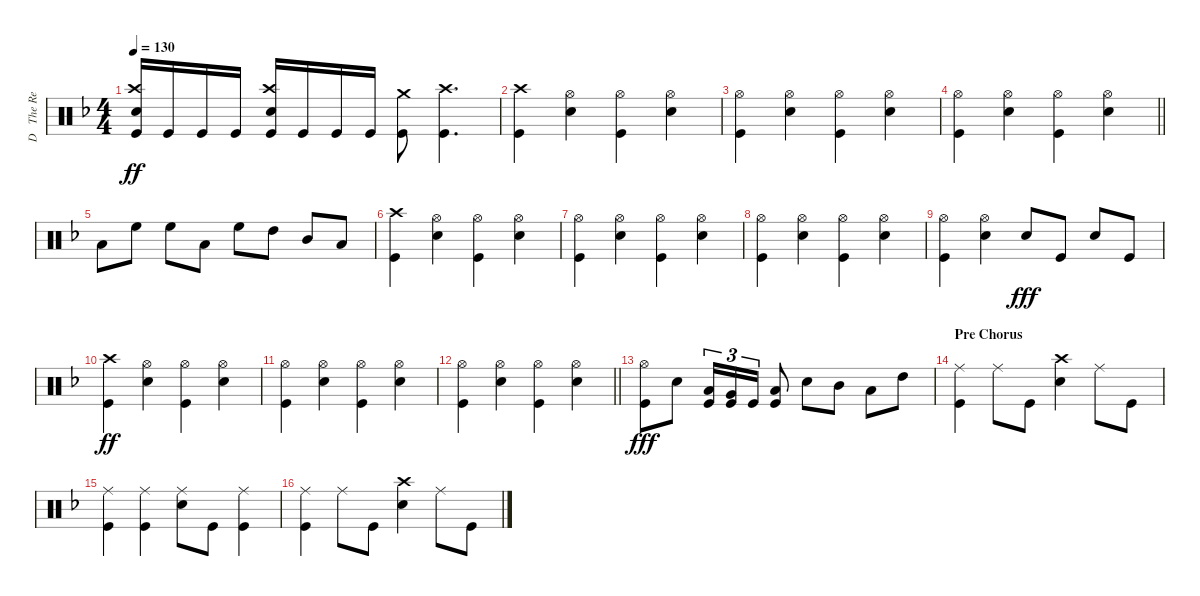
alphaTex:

\track ("D   The Rev" "D   The Re") {instrument percussion}
\staff {score}
\articulation defaults
\ts (4 4)
\tempo 130
\clef neutral
\ks dminor
("Snare (hit) 2" "Crash high (hit)" "Kick (hit)").16{dy ff} "Kick (hit)".16 "Kick (hit)".16 "Kick (hit)".16 ("Crash high (hit)" "Snare (hit) 2" "Kick (hit)").16 "Kick (hit)".16 "Kick (hit)".16 "Kick (hit)".16 ("Crash medium (hit)" "Kick (hit)").8 ("Crash high (hit)" "Kick (hit)").4{d} |
("Crash high (hit)" "Kick (hit)").4 ("Snare (hit) 2" "Hi-Hat (open)").4 ("Hi-Hat (open)" "Kick (hit)").4 ("Snare (hit) 2" "Hi-Hat (open)").4 |
("Hi-Hat (open)" "Kick (hit)").4 ("Snare (hit) 2" "Hi-Hat (open)").4 ("Kick (hit)" "Hi-Hat (open)").4 ("Hi-Hat (open)" "Snare (hit) 2").4 |
\barLineRight lightlight
("Kick (hit)" "Hi-Hat (open)").4 ("Hi-Hat (open)" "Snare (hit) 2").4 ("Kick (hit)" "Hi-Hat (open)").4 ("Hi-Hat (open)" "Snare (hit) 2").4 |
"Low Tom (hit)".8 "High Floor Tom (hit)".8 "High Floor Tom (hit)".8 "Low Tom (hit)".8 "High Floor Tom (hit)".8 "High Tom (hit)".8 "Mid Tom (hit)".8 "Low Tom (hit)".8 |
("Crash high (hit)" "Kick (hit)").4 ("Snare (hit) 2" "Hi-Hat (open)").4 ("Hi-Hat (open)" "Kick (hit)").4 ("Snare (hit) 2" "Hi-Hat (open)").4 |
("Hi-Hat (open)" "Kick (hit)").4 ("Snare (hit) 2" "Hi-Hat (open)").4 ("Kick (hit)" "Hi-Hat (open)").4 ("Hi-Hat (open)" "Snare (hit) 2").4 |
("Kick (hit)" "Hi-Hat (open)").4 ("Hi-Hat (open)" "Snare (hit) 2").4 ("Kick (hit)" "Hi-Hat (open)").4 ("Hi-Hat (open)" "Snare (hit) 2").4 |
("Kick (hit)" "Hi-Hat (open)").4 ("Hi-Hat (open)" "Snare (hit) 2").4 "Snare (hit) 2".8{dy fff} "Kick (hit)".8 "Snare (hit) 2".8 "Kick (hit)".8 |
("Crash high (hit)" "Kick (hit)").4{dy ff} ("Snare (hit) 2" "Hi-Hat (open)").4 ("Hi-Hat (open)" "Kick (hit)").4 ("Snare (hit) 2" "Hi-Hat (open)").4 |
("Hi-Hat (open)" "Kick (hit)").4 ("Snare (hit) 2" "Hi-Hat (open)").4 ("Kick (hit)" "Hi-Hat (open)").4 ("Hi-Hat (open)" "Snare (hit) 2").4 |
\barLineRight lightlight
("Kick (hit)" "Hi-Hat (open)").4 ("Hi-Hat (open)" "Snare (hit) 2").4 ("Kick (hit)" "Hi-Hat (open)").4 ("Hi-Hat (open)" "Snare (hit) 2").4 |
("Hi-Hat (open)" "Kick (hit)").8{dy fff} "Snare (hit) 2".8 ("Low Tom (hit)" "Kick (hit)").16{tu (3 2)} ("Very Low Tom (hit)" "Kick (hit)").16{tu (3 2)} "Kick (hit)".16{tu (3 2)} ("Low Floor Tom (hit)" "Kick (hit)").8 "Snare (hit) 2".8 "Mid Tom (hit)".8 "Low Tom (hit)".8 "High Tom (hit)".8 |
\section ("" "Pre Chorus")
("Kick (hit)" "Ride (middle)").4 "Ride (middle)".8 "Kick (hit)".8 ("Snare (hit) 2" "Crash high (hit)").4 "Ride (middle)".8 "Kick (hit)".8 |
("Kick (hit)" "Ride (middle)").4 ("Kick (hit)" "Ride (middle)").4 ("Snare (hit) 2" "Ride (middle)").8 "Kick (hit)".8 ("Ride (middle)" "Kick (hit)").4 |
("Ride (middle)" "Kick (hit)").4 "Ride (middle)".8 "Kick (hit)".8 ("Snare (hit) 2" "Crash high (hit)").4 "Ride (middle)".8 "Kick (hit)".8
